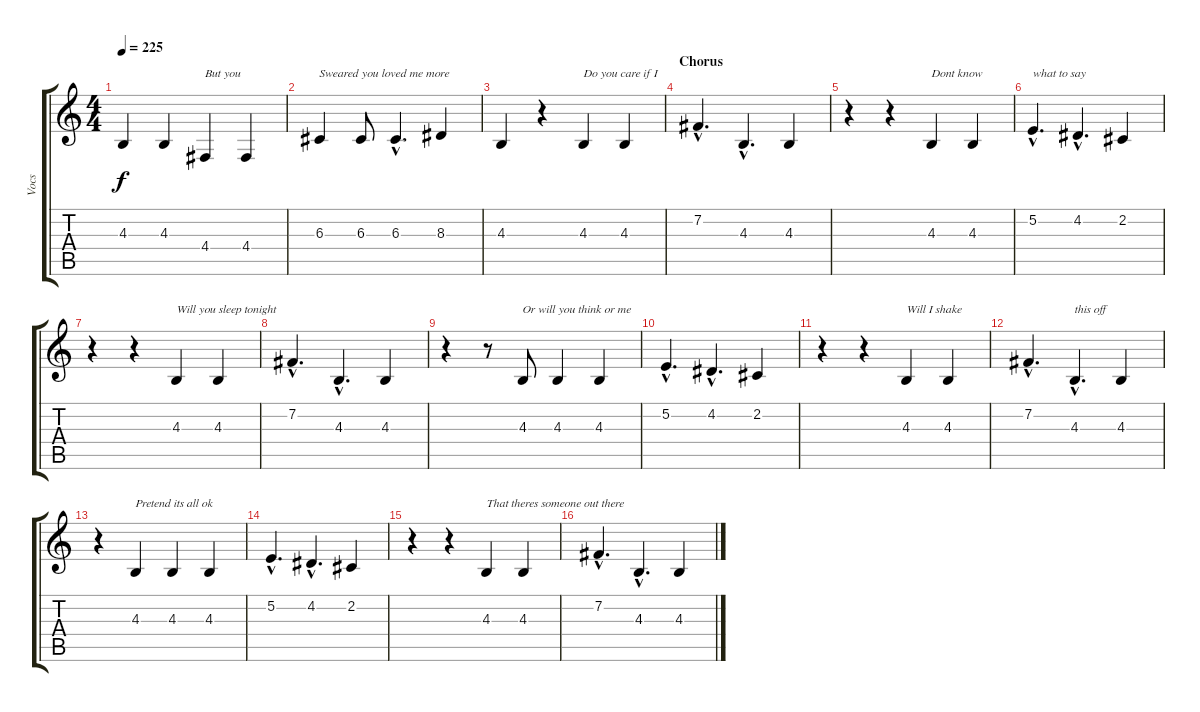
\track ("Vocs" "Vocs") {instrument synthvoice}
\staff {score tabs}
\tuning (E4 B3 G3 D3 A2 E2) {hide}
\ts (4 4)
\tempo 225
\clef g2
\ks c
4.3.4{dy f} 4.3.4 4.4.4{txt "But you"} 4.4.4 |
6.3.4{txt "Sweared you loved me more"} 6.3.8 6.3{hac}.4{d} 8.3.4 |
4.3.4 r.4 4.3.4{txt "Do you care if I"} 4.3.4 |
\section ("" "Chorus")
7.2{hac}.4{d} 4.3{hac}.4{d} 4.3.4 |
r.4 r.4 4.3.4{txt "Dont know "} 4.3.4 |
5.2{hac}.4{d txt "what to say"} 4.2{hac}.4{d} 2.2.4 |
r.4 r.4 4.3.4{txt "Will you sleep tonight"} 4.3.4 |
7.2{hac}.4{d} 4.3{hac}.4{d} 4.3.4 |
r.4 r.8 4.3.8{txt "Or will you think or me"} 4.3.4 4.3.4 |
5.2{hac}.4{d} 4.2{hac}.4{d} 2.2.4 |
r.4 r.4 4.3.4{txt "Will I shake "} 4.3.4 |
7.2{hac}.4{d} 4.3{hac}.4{d txt "this off"} 4.3.4 |
r.4 4.3.4{txt "Pretend its all ok"} 4.3.4 4.3.4 |
5.2{hac}.4{d} 4.2{hac}.4{d} 2.2.4 |
r.4 r.4 4.3.4{txt "That theres someone out there "} 4.3.4 |
7.2{hac}.4{d} 4.3{hac}.4{d} 4.3.4
